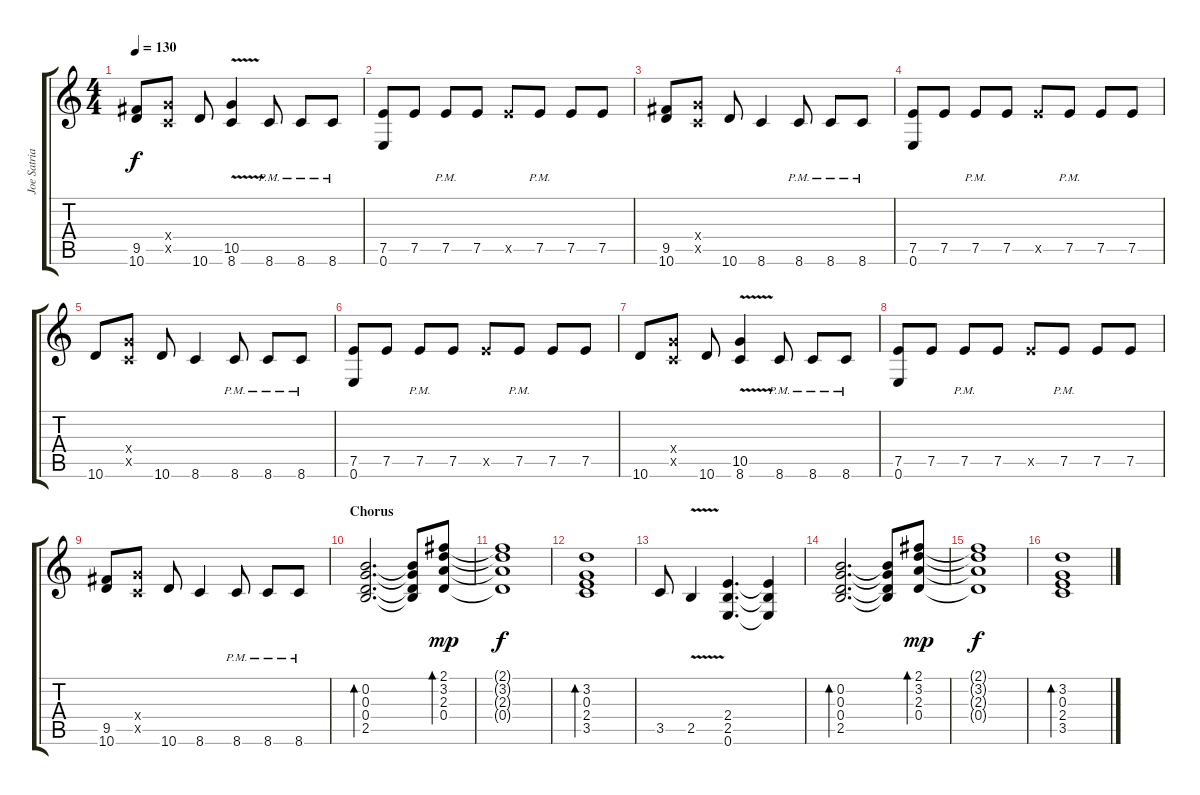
\track ("Joe Satriani" "Joe Satria") {instrument overdrivenguitar}
\staff {score tabs}
\tuning (E4 B3 G3 D3 A2 E2) {hide}
\ts (4 4)
\tempo 130
\clef g2
\ks c
(9.5 10.6).8{dy f} (5.4{x} 3.5{x}).8 10.6.8 (10.5{v} 8.6).4 8.6{pm}.8 8.6{pm}.8 8.6{pm}.8 |
(7.5 0.6).8 7.5.8 7.5{pm}.8 7.5.8 7.5{x}.8 7.5{pm}.8 7.5.8 7.5.8 |
(9.5 10.6).8 (5.4{x} 3.5{x}).8 10.6.8 8.6.4 8.6{pm}.8 8.6{pm}.8 8.6{pm}.8 |
(7.5 0.6).8 7.5.8 7.5{pm}.8 7.5.8 7.5{x}.8 7.5{pm}.8 7.5.8 7.5.8 |
10.6.8 (5.4{x} 3.5{x}).8 10.6.8 8.6.4 8.6{pm}.8 8.6{pm}.8 8.6{pm}.8 |
(7.5 0.6).8 7.5.8 7.5{pm}.8 7.5.8 7.5{x}.8 7.5{pm}.8 7.5.8 7.5.8 |
10.6.8 (5.4{x} 3.5{x}).8 10.6.8 (10.5{v} 8.6).4 8.6{pm}.8 8.6{pm}.8 8.6{pm}.8 |
(7.5 0.6).8 7.5.8 7.5{pm}.8 7.5.8 7.5{x}.8 7.5{pm}.8 7.5.8 7.5.8 |
(9.5 10.6).8 (5.4{x} 3.5{x}).8 10.6.8 8.6.4 8.6{pm}.8 8.6{pm}.8 8.6{pm}.8 |
\section ("" "Chorus")
(0.2 0.3 0.4 2.5).2{d bd 60 volume 12} (0.2{t} 0.3{t} 0.4{t} 2.5{t}).8 (2.1 3.2 2.3 0.4).8{bd 60 dy mp} |
(2.1{t} 3.2{t} 2.3{t} 0.4{t}).1{dy f} |
(3.2 0.3 2.4 3.5).1{bd 30} |
3.5.8 2.5{v}.4 (2.4 2.5 0.6).4{d} (2.4{t} 2.5{t} 0.6{t}).4 |
(0.2 0.3 0.4 2.5).2{d bd 30} (0.2{t} 0.3{t} 0.4{t} 2.5{t}).8 (2.1 3.2 2.3 0.4).8{bd 120 dy mp} |
(2.1{t} 3.2{t} 2.3{t} 0.4{t}).1{dy f} |
(3.2 0.3 2.4 3.5).1{bd 30}
